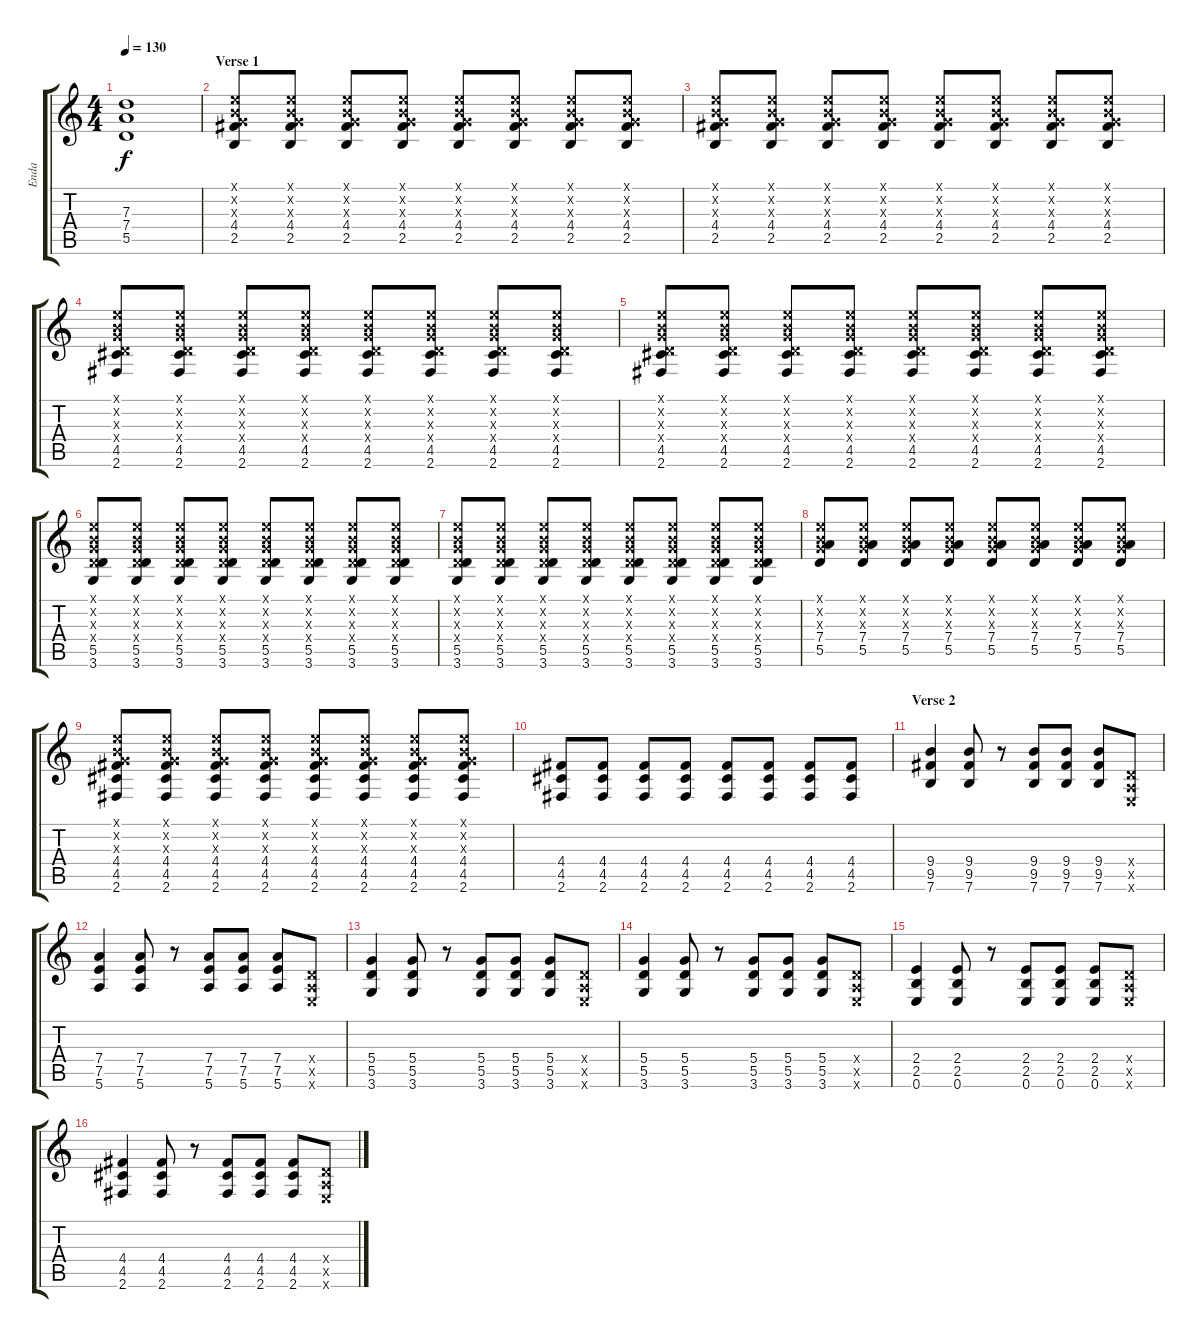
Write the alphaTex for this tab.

\track ("Enda" "Enda") {instrument distortionguitar}
\staff {score tabs}
\tuning (E4 B3 G3 D3 A2 E2) {hide}
\ts (4 4)
\tempo 130
\clef g2
\ks c
(7.3 7.4 5.5).1{dy f} |
\section ("" "Verse 1")
(0.1{x} 0.2{x} 0.3{x} 4.4 2.5).8 (0.1{x} 0.2{x} 0.3{x} 4.4 2.5).8 (0.1{x} 0.2{x} 0.3{x} 4.4 2.5).8 (0.1{x} 0.2{x} 0.3{x} 4.4 2.5).8 (0.1{x} 0.2{x} 0.3{x} 4.4 2.5).8 (0.1{x} 0.2{x} 0.3{x} 4.4 2.5).8 (0.1{x} 0.2{x} 0.3{x} 4.4 2.5).8 (0.1{x} 0.2{x} 0.3{x} 4.4 2.5).8 |
(0.1{x} 0.2{x} 0.3{x} 4.4 2.5).8 (0.1{x} 0.2{x} 0.3{x} 4.4 2.5).8 (0.1{x} 0.2{x} 0.3{x} 4.4 2.5).8 (0.1{x} 0.2{x} 0.3{x} 4.4 2.5).8 (0.1{x} 0.2{x} 0.3{x} 4.4 2.5).8 (0.1{x} 0.2{x} 0.3{x} 4.4 2.5).8 (0.1{x} 0.2{x} 0.3{x} 4.4 2.5).8 (0.1{x} 0.2{x} 0.3{x} 4.4 2.5).8 |
(0.1{x} 0.2{x} 0.3{x} 0.4{x} 4.5 2.6).8 (0.1{x} 0.2{x} 0.3{x} 0.4{x} 4.5 2.6).8 (0.1{x} 0.2{x} 0.3{x} 0.4{x} 4.5 2.6).8 (0.1{x} 0.2{x} 0.3{x} 0.4{x} 4.5 2.6).8 (0.1{x} 0.2{x} 0.3{x} 0.4{x} 4.5 2.6).8 (0.1{x} 0.2{x} 0.3{x} 0.4{x} 4.5 2.6).8 (0.1{x} 0.2{x} 0.3{x} 0.4{x} 4.5 2.6).8 (0.1{x} 0.2{x} 0.3{x} 0.4{x} 4.5 2.6).8 |
(0.1{x} 0.2{x} 0.3{x} 0.4{x} 4.5 2.6).8 (0.1{x} 0.2{x} 0.3{x} 0.4{x} 4.5 2.6).8 (0.1{x} 0.2{x} 0.3{x} 0.4{x} 4.5 2.6).8 (0.1{x} 0.2{x} 0.3{x} 0.4{x} 4.5 2.6).8 (0.1{x} 0.2{x} 0.3{x} 0.4{x} 4.5 2.6).8 (0.1{x} 0.2{x} 0.3{x} 0.4{x} 4.5 2.6).8 (0.1{x} 0.2{x} 0.3{x} 0.4{x} 4.5 2.6).8 (0.1{x} 0.2{x} 0.3{x} 0.4{x} 4.5 2.6).8 |
(0.1{x} 0.2{x} 0.3{x} 0.4{x} 5.5 3.6).8 (0.1{x} 0.2{x} 0.3{x} 0.4{x} 5.5 3.6).8 (0.1{x} 0.2{x} 0.3{x} 0.4{x} 5.5 3.6).8 (0.1{x} 0.2{x} 0.3{x} 0.4{x} 5.5 3.6).8 (0.1{x} 0.2{x} 0.3{x} 0.4{x} 5.5 3.6).8 (0.1{x} 0.2{x} 0.3{x} 0.4{x} 5.5 3.6).8 (0.1{x} 0.2{x} 0.3{x} 0.4{x} 5.5 3.6).8 (0.1{x} 0.2{x} 0.3{x} 0.4{x} 5.5 3.6).8 |
(0.1{x} 0.2{x} 0.3{x} 0.4{x} 5.5 3.6).8 (0.1{x} 0.2{x} 0.3{x} 0.4{x} 5.5 3.6).8 (0.1{x} 0.2{x} 0.3{x} 0.4{x} 5.5 3.6).8 (0.1{x} 0.2{x} 0.3{x} 0.4{x} 5.5 3.6).8 (0.1{x} 0.2{x} 0.3{x} 0.4{x} 5.5 3.6).8 (0.1{x} 0.2{x} 0.3{x} 0.4{x} 5.5 3.6).8 (0.1{x} 0.2{x} 0.3{x} 0.4{x} 5.5 3.6).8 (0.1{x} 0.2{x} 0.3{x} 0.4{x} 5.5 3.6).8 |
(0.1{x} 0.2{x} 0.3{x} 7.4 5.5).8 (0.1{x} 0.2{x} 0.3{x} 7.4 5.5).8 (0.1{x} 0.2{x} 0.3{x} 7.4 5.5).8 (0.1{x} 0.2{x} 0.3{x} 7.4 5.5).8 (0.1{x} 0.2{x} 0.3{x} 7.4 5.5).8 (0.1{x} 0.2{x} 0.3{x} 7.4 5.5).8 (0.1{x} 0.2{x} 0.3{x} 7.4 5.5).8 (0.1{x} 0.2{x} 0.3{x} 7.4 5.5).8 |
(0.1{x} 0.2{x} 0.3{x} 4.4 4.5 2.6).8{volume 0} (0.1{x} 0.2{x} 0.3{x} 4.4 4.5 2.6).8 (0.1{x} 0.2{x} 0.3{x} 4.4 4.5 2.6).8 (0.1{x} 0.2{x} 0.3{x} 4.4 4.5 2.6).8 (0.1{x} 0.2{x} 0.3{x} 4.4 4.5 2.6).8 (0.1{x} 0.2{x} 0.3{x} 4.4 4.5 2.6).8 (0.1{x} 0.2{x} 0.3{x} 4.4 4.5 2.6).8{volume 13} (0.1{x} 0.2{x} 0.3{x} 4.4 4.5 2.6).8 |
(4.4 4.5 2.6).8 (4.4 4.5 2.6).8 (4.4 4.5 2.6).8 (4.4 4.5 2.6).8 (4.4 4.5 2.6).8 (4.4 4.5 2.6).8 (4.4 4.5 2.6).8 (4.4 4.5 2.6).8 |
\section ("" "Verse 2")
(9.4 9.5 7.6).4 (9.4 9.5 7.6).8 r.8 (9.4 9.5 7.6).8 (9.4 9.5 7.6).8 (9.4 9.5 7.6).8 (0.4{x} 0.5{x} 0.6{x}).8 |
(7.4 7.5 5.6).4 (7.4 7.5 5.6).8 r.8 (7.4 7.5 5.6).8 (7.4 7.5 5.6).8 (7.4 7.5 5.6).8 (0.4{x} 0.5{x} 0.6{x}).8 |
(5.4 5.5 3.6).4 (5.4 5.5 3.6).8 r.8 (5.4 5.5 3.6).8 (5.4 5.5 3.6).8 (5.4 5.5 3.6).8 (0.4{x} 0.5{x} 0.6{x}).8 |
(5.4 5.5 3.6).4 (5.4 5.5 3.6).8 r.8 (5.4 5.5 3.6).8 (5.4 5.5 3.6).8 (5.4 5.5 3.6).8 (0.4{x} 0.5{x} 0.6{x}).8 |
(2.4 2.5 0.6).4 (2.4 2.5 0.6).8 r.8 (2.4 2.5 0.6).8 (2.4 2.5 0.6).8 (2.4 2.5 0.6).8 (0.4{x} 0.5{x} 0.6{x}).8 |
(4.4 4.5 2.6).4 (4.4 4.5 2.6).8 r.8 (4.4 4.5 2.6).8 (4.4 4.5 2.6).8 (4.4 4.5 2.6).8 (0.4{x} 0.5{x} 0.6{x}).8
